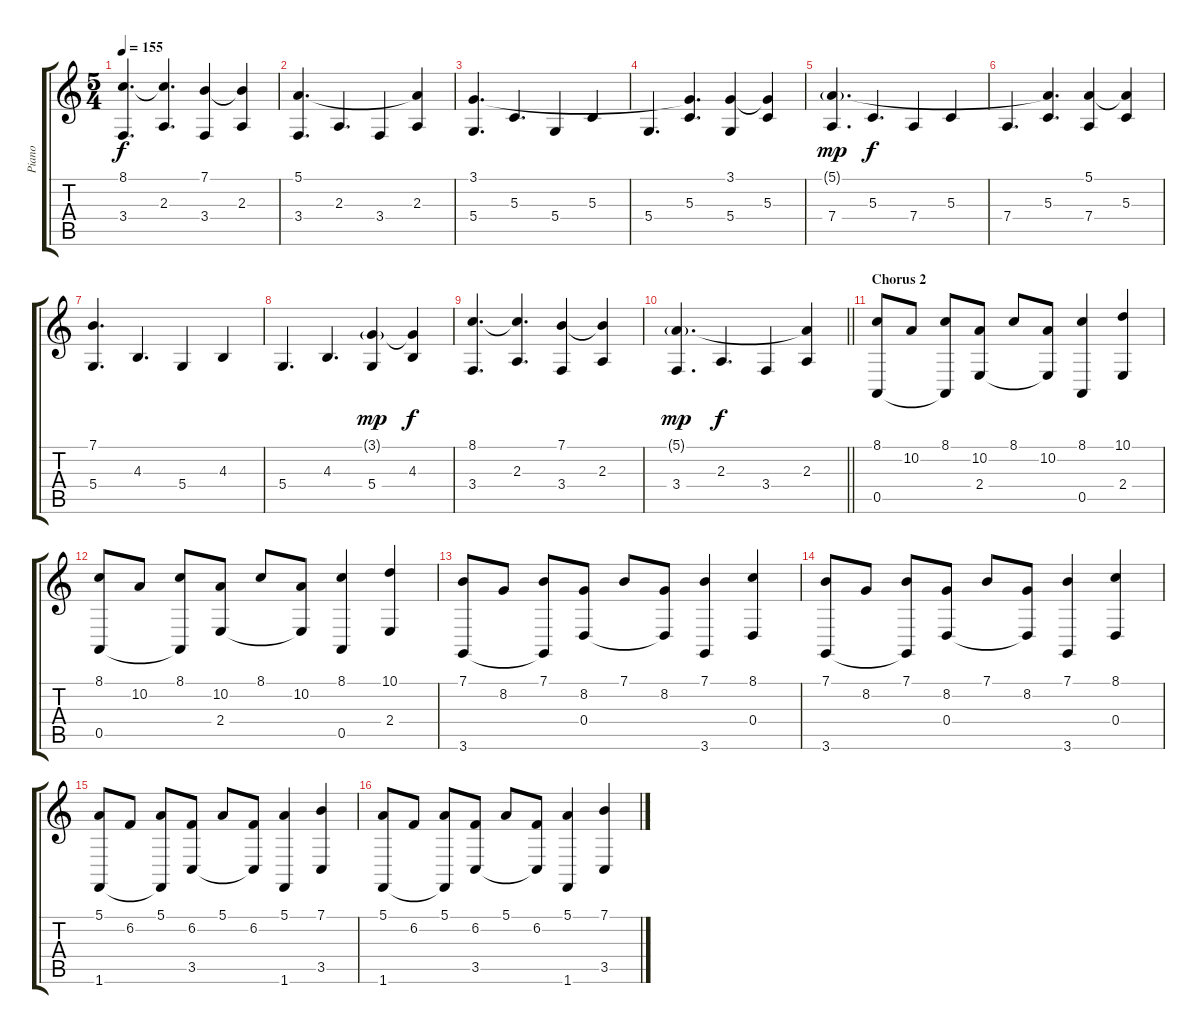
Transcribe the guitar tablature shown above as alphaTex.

\track ("Piano" "Piano") {instrument acousticgrandpiano}
\staff {score tabs}
\tuning (E4 B3 G3 D3 A2 E2) {hide}
\ts (5 4)
\tempo 155
\clef g2
\ks c
(8.1 3.4).4{d dy f} (8.1{t} 2.3).4{d} (7.1 3.4).4 (7.1{t} 2.3).4 |
(5.1 3.4).4{d} 2.3.4{d} 3.4.4 (5.1{t} 2.3).4 |
(3.1 5.4).4{d} 5.3.4{d} 5.4.4 5.3.4 |
5.4.4{d} (3.1{t} 5.3).4{d} (3.1 5.4).4 (3.1{t} 5.3).4 |
(5.1{g} 7.4).4{d dy mp} 5.3.4{d dy f} 7.4.4 5.3.4 |
7.4.4{d} (5.1{t} 5.3).4{d} (5.1 7.4).4 (5.1{t} 5.3).4 |
(7.1 5.4).4{d} 4.3.4{d} 5.4.4 4.3.4 |
5.4.4{d} 4.3.4{d} (3.1{g} 5.4).4{dy mp} (3.1{t} 4.3).4{dy f} |
(8.1 3.4).4{d} (8.1{t} 2.3).4{d} (7.1 3.4).4 (7.1{t} 2.3).4 |
\barLineRight lightlight
(5.1{g} 3.4).4{d dy mp} 2.3.4{d dy f} 3.4.4 (5.1{t} 2.3).4 |
\section ("" "Chorus 2")
(8.1 0.5).8 10.2.8 (8.1 0.5{t}).8 (10.2 2.4).8 8.1.8 (10.2 2.4{t}).8 (8.1 0.5).4 (10.1 2.4).4 |
(8.1 0.5).8 10.2.8 (8.1 0.5{t}).8 (10.2 2.4).8 8.1.8 (10.2 2.4{t}).8 (8.1 0.5).4 (10.1 2.4).4 |
(7.1 3.6).8 8.2.8 (7.1 3.6{t}).8 (8.2 0.4).8 7.1.8 (8.2 0.4{t}).8 (7.1 3.6).4 (8.1 0.4).4 |
(7.1 3.6).8 8.2.8 (7.1 3.6{t}).8 (8.2 0.4).8 7.1.8 (8.2 0.4{t}).8 (7.1 3.6).4 (8.1 0.4).4 |
(5.1 1.6).8 6.2.8 (5.1 1.6{t}).8 (6.2 3.5).8 5.1.8 (6.2 3.5{t}).8 (5.1 1.6).4 (7.1 3.5).4 |
(5.1 1.6).8 6.2.8 (5.1 1.6{t}).8 (6.2 3.5).8 5.1.8 (6.2 3.5{t}).8 (5.1 1.6).4 (7.1 3.5).4
